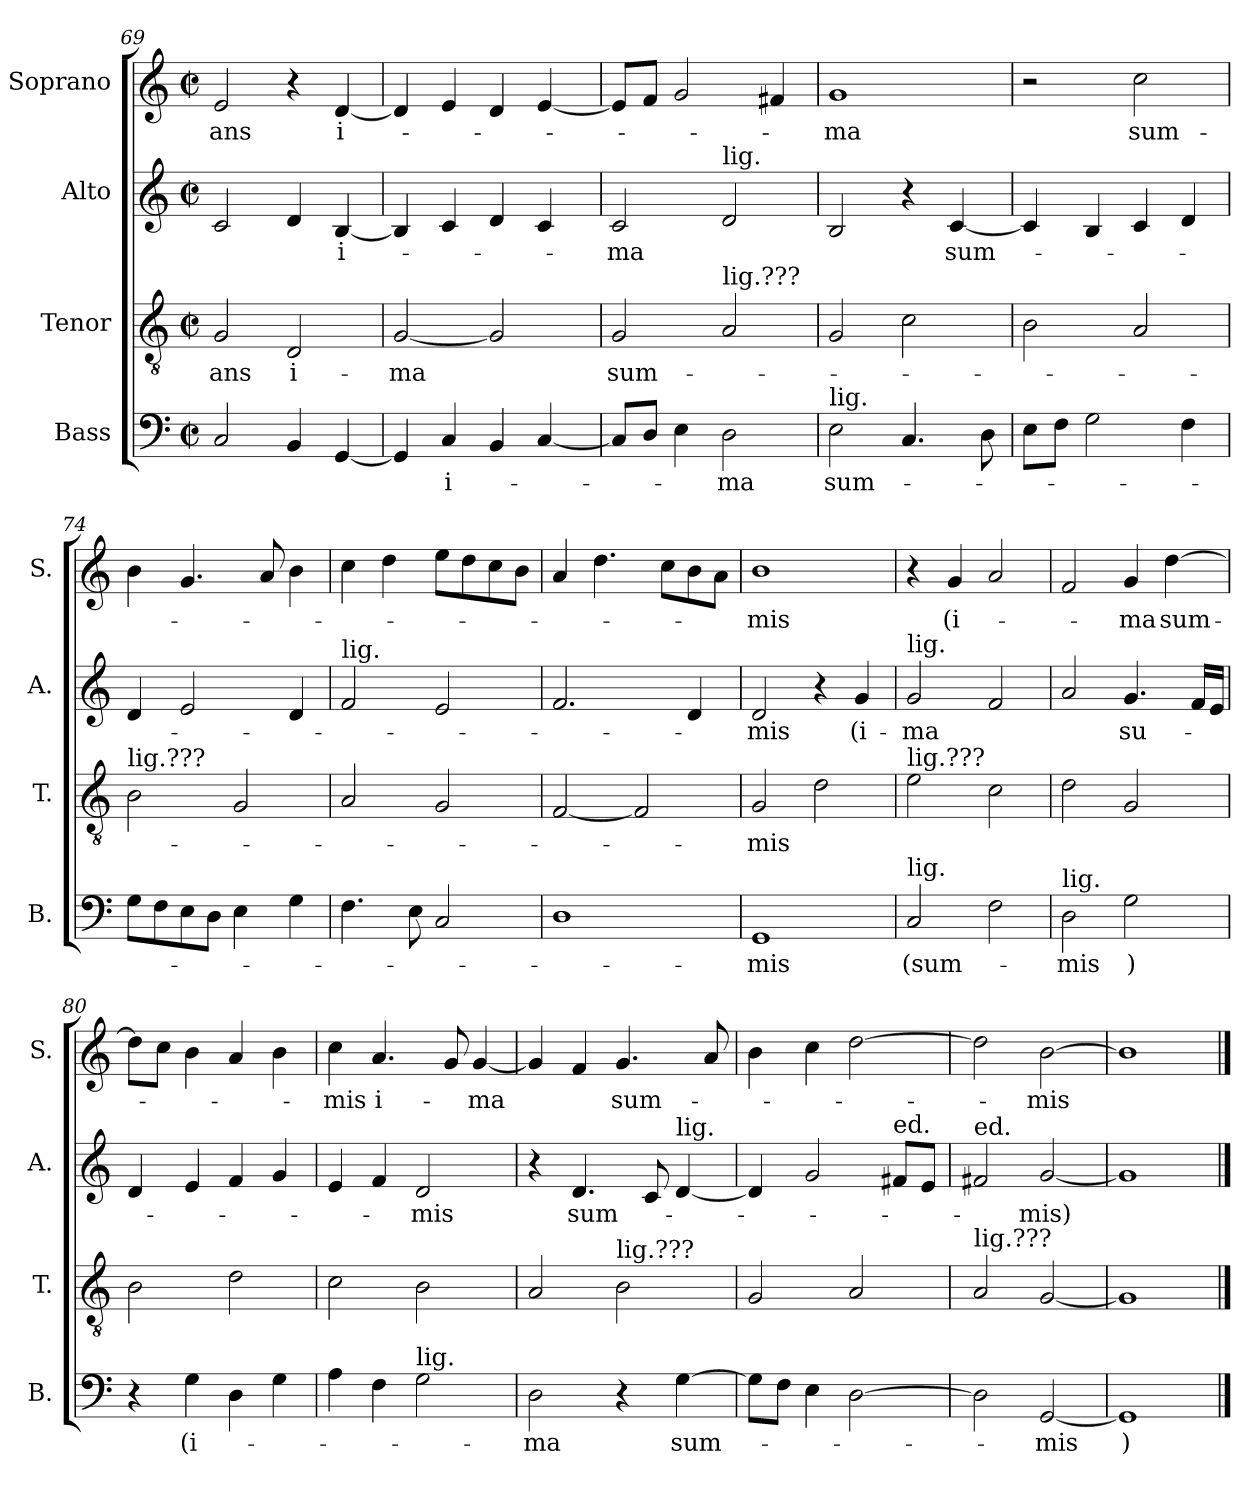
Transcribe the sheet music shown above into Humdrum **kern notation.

**kern	**text	**kern	**text	**kern	**text	**kern	**text
*part4	*part4	*part3	*part3	*part2	*part2	*part1	*part1
*staff4	*staff4	*staff3	*staff3	*staff2	*staff2	*staff1	*staff1
*I"Bass	*	*I"Tenor	*	*I"Alto	*	*I"Soprano	*
*I'B.	*	*I'T.	*	*I'A.	*	*I'S.	*
!!LO:LB:g=z
*clefF4	*	*clefGv2	*	*clefG2	*	*clefG2	*
*k[]	*	*k[]	*	*k[]	*	*k[]	*
*M2/2	*	*M2/2	*	*M2/2	*	*M2/2	*
*met(c|)	*	*met(c|)	*	*met(c|)	*	*met(c|)	*
=69	=69	=69	=69	=69	=69	=69	=69
!	!	!	!LO:LY:b	!	!	!	!LO:LY:b
2C/	.	2G/	-ans	2c/	.	2e/	-ans
!	!	!	!LO:LY:b	!	!	!	!
4BB/	.	2D/	i-	4d/	.	4r	.
!	!	!	!	!	!LO:LY:b	!	!LO:LY:b
[4GG/	.	.	.	[4B/	i-	[4d/	i-
=70	=70	=70	=70	=70	=70	=70	=70
!	!	!	!LO:LY:b	!	!	!	!
4GG/]	.	[2G/	-ma	4B/]	.	4d/]	.
!	!LO:LY:b	!	!	!	!	!	!
4C/	i-	.	.	4c/	.	4e/	.
4BB/	.	2G/]	.	4d/	.	4d/	.
[4C/	.	.	.	4c/	.	[4e/	.
=71	=71	=71	=71	=71	=71	=71	=71
!	!	!	!LO:LY:b	!	!LO:LY:b	!	!
8C/L]	.	2G/	sum-	2c/	-ma	8e/L]	.
8D/J	.	.	.	.	.	8f/J	.
4E\	.	.	.	.	.	2g/	.
!	!	!	!	!LO:TX:a:t=lig.	!	!	!
!	!	!LO:TX:a:t=lig.???	!	!	!	!	!
!	!LO:LY:b	!	!	!	!	!	!
2D\	-ma	2A/	.	2d/	.	.	.
.	.	.	.	.	.	4f#X/	.
=72	=72	=72	=72	=72	=72	=72	=72
!LO:TX:a:t=lig.	!	!	!	!	!	!	!
!	!LO:LY:b	!	!	!	!	!	!LO:LY:b
2E\	sum-	2G/	.	2B/	.	1g	-ma
4.C/	.	2c\	.	4r	.	.	.
!	!	!	!	!	!LO:LY:b	!	!
.	.	.	.	[4c/	sum-	.	.
8D\	.	.	.	.	.	.	.
=73	=73	=73	=73	=73	=73	=73	=73
8E\L	.	2B\	.	4c/]	.	2r	.
8F\J	.	.	.	.	.	.	.
2G\	.	.	.	4B/	.	.	.
!	!	!	!	!	!	!	!LO:LY:b
.	.	2A/	.	4c/	.	2cc\	sum-
4F\	.	.	.	4d/	.	.	.
=74	=74	=74	=74	=74	=74	=74	=74
!	!	!LO:TX:a:t=lig.???	!	!	!	!	!
8G\L	.	2B\	.	4d/	.	4b\	.
8F\	.	.	.	.	.	.	.
8E\	.	.	.	2e/	.	4.g/	.
8D\J	.	.	.	.	.	.	.
4E\	.	2G/	.	.	.	.	.
.	.	.	.	.	.	8a/	.
4G\	.	.	.	4d/	.	4b\	.
=75	=75	=75	=75	=75	=75	=75	=75
!	!	!	!	!LO:TX:a:t=lig.	!	!	!
4.F\	.	2A/	.	2f/	.	4cc\	.
.	.	.	.	.	.	4dd\	.
8E\	.	.	.	.	.	.	.
2C/	.	2G/	.	2e/	.	8ee\L	.
.	.	.	.	.	.	8dd\	.
.	.	.	.	.	.	8cc\	.
.	.	.	.	.	.	8b\J	.
=76	=76	=76	=76	=76	=76	=76	=76
1D	.	[2F/	.	2.f/	.	4a/	.
.	.	.	.	.	.	4.dd\	.
.	.	2F/]	.	.	.	.	.
.	.	.	.	.	.	8cc\L	.
.	.	.	.	4d/	.	8b\	.
.	.	.	.	.	.	8a\J	.
=77	=77	=77	=77	=77	=77	=77	=77
!	!LO:LY:b	!	!LO:LY:b	!	!LO:LY:b	!	!LO:LY:b
1GG	mis	2G/	-mis	2d/	-mis	1b	mis
.	.	2d\	.	4r	.	.	.
!	!	!	!	!	!LO:LY:b	!	!
.	.	.	.	4g/	(i-	.	.
=78	=78	=78	=78	=78	=78	=78	=78
!	!	!	!	!LO:TX:a:t=lig.	!	!	!
!	!	!LO:TX:a:t=lig.???	!	!	!	!	!
!LO:TX:a:t=lig.	!	!	!	!	!	!	!
!	!LO:LY:b	!	!	!	!LO:LY:b	!	!
2C/	(sum-	2e\	.	2g/	-ma	4r	.
!	!	!	!	!	!	!	!LO:LY:b
.	.	.	.	.	.	4g/	(i-
2F\	.	2c\	.	2f/	.	2a/	.
!!LO:LB:g=z
=79	=79	=79	=79	=79	=79	=79	=79
!LO:TX:a:t=lig.	!	!	!	!	!	!	!
!	!LO:LY:b	!	!	!	!	!	!
2D\	-mis	2d\	.	2a/	.	2f/	.
!	!LO:LY:b	!	!	!	!LO:LY:b	!	!LO:LY:b
2G\	)	2G/	.	4.g/	su-	4g/	-ma
!	!	!	!	!	!	!	!LO:LY:b
.	.	.	.	.	.	[4dd\	sum-
.	.	.	.	16f/LL	.	.	.
.	.	.	.	16e/JJ	.	.	.
=80	=80	=80	=80	=80	=80	=80	=80
4r	.	2B\	.	4d/	.	8dd\L]	.
.	.	.	.	.	.	8cc\J	.
!	!LO:LY:b	!	!	!	!	!	!
4G\	(i-	.	.	4e/	.	4b\	.
4D\	.	2d\	.	4f/	.	4a/	.
4G\	.	.	.	4g/	.	4b\	.
=81	=81	=81	=81	=81	=81	=81	=81
!	!	!	!	!	!	!	!LO:LY:b
4A\	.	2c\	.	4e/	.	4cc\	-mis
!	!	!	!	!	!	!	!LO:LY:b
4F\	.	.	.	4f/	.	4.a/	i-
!LO:TX:a:t=lig.	!	!	!	!	!	!	!
!	!	!	!	!	!LO:LY:b	!	!
2G\	.	2B\	.	2d/	-mis	.	.
.	.	.	.	.	.	8g/	.
!	!	!	!	!	!	!	!LO:LY:b
.	.	.	.	.	.	[4g/	-ma
=82	=82	=82	=82	=82	=82	=82	=82
!	!LO:LY:b	!	!	!	!	!	!
2D\	-ma	2A/	.	4r	.	4g/]	.
!	!	!	!	!	!LO:LY:b	!	!
.	.	.	.	4.d/	sum-	4f/	.
!	!	!LO:TX:a:t=lig.???	!	!	!	!	!
!	!	!	!	!	!	!	!LO:LY:b
4r	.	2B\	.	.	.	4.g/	sum-
.	.	.	.	8c/	.	.	.
!	!	!	!	!LO:TX:a:t=lig.	!	!	!
!	!LO:LY:b	!	!	!	!	!	!
[4G\	sum-	.	.	[4d/	.	.	.
.	.	.	.	.	.	8a/	.
=83	=83	=83	=83	=83	=83	=83	=83
8G\L]	.	2G/	.	4d/]	.	4b\	.
8F\J	.	.	.	.	.	.	.
4E\	.	.	.	2g/	.	4cc\	.
[2D\	.	2A/	.	.	.	[2dd\	.
!	!	!	!	!LO:TX:a:t=ed.	!	!	!
.	.	.	.	8f#X/L	.	.	.
.	.	.	.	8e/J	.	.	.
=84	=84	=84	=84	=84	=84	=84	=84
!	!	!	!	!LO:TX:a:t=ed.	!	!	!
!	!	!LO:TX:a:t=lig.???	!	!	!	!	!
2D\]	.	2A/	.	2f#X/	.	2dd\]	.
!	!LO:LY:b	!	!	!	!LO:LY:b	!	!LO:LY:b
[2GG/	-mis	[2G/	.	[2g/	-mis)	[2b\	-mis
=85	=85	=85	=85	=85	=85	=85	=85
!	!LO:LY:b	!	!	!	!	!	!
1GG]	)	1G]	.	1g]	.	1b]	.
==	==	==	==	==	==	==	==
*-	*-	*-	*-	*-	*-	*-	*-
